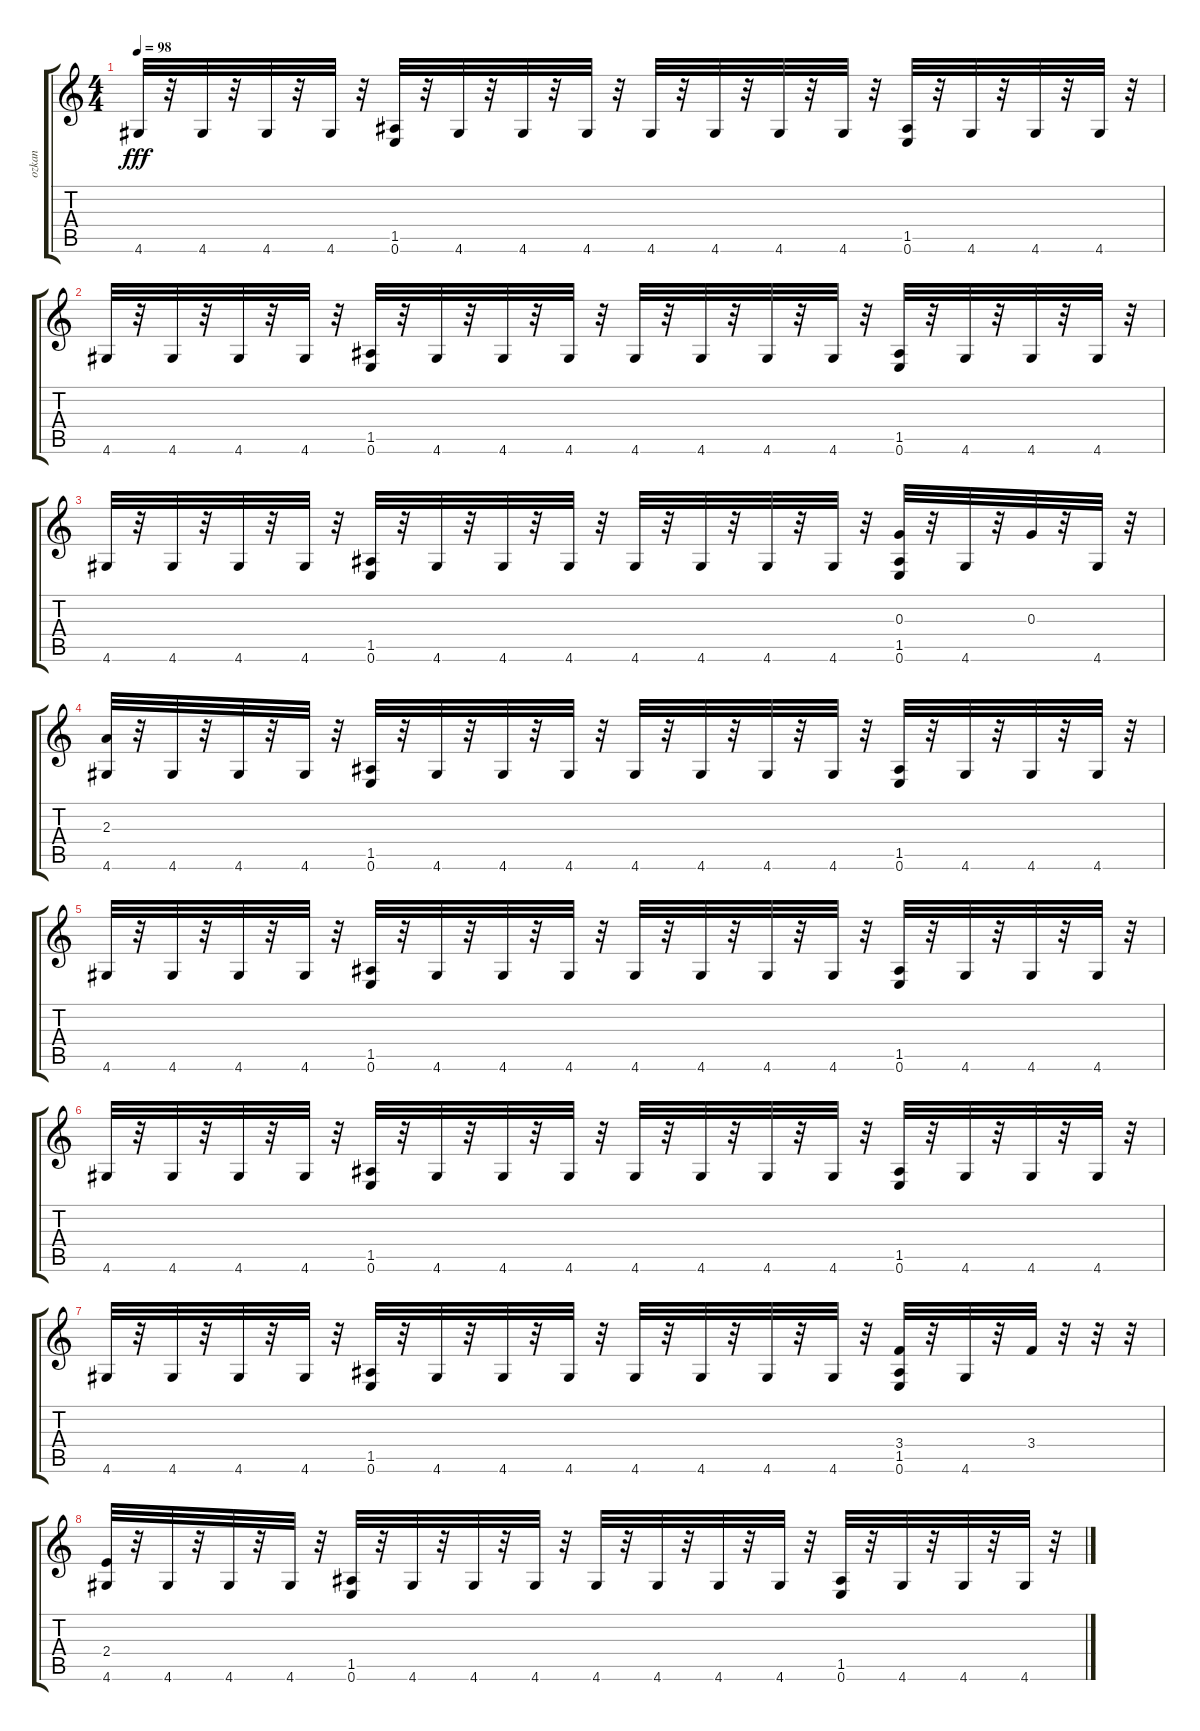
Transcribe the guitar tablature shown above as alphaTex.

\track ("ozkan" "ozkan") {instrument electricbassfinger}
\staff {score tabs}
\tuning (E4 B3 G3 D3 A2 E2) {hide}
\ts (4 4)
\tempo 98
\clef g2
\ks c
4.6.32{dy fff} r.32 4.6.32 r.32 4.6.32 r.32 4.6.32 r.32 (1.5 0.6).32 r.32 4.6.32 r.32 4.6.32 r.32 4.6.32 r.32 4.6.32 r.32 4.6.32 r.32 4.6.32 r.32 4.6.32 r.32 (1.5 0.6).32 r.32 4.6.32 r.32 4.6.32 r.32 4.6.32 r.32 |
4.6.32 r.32 4.6.32 r.32 4.6.32 r.32 4.6.32 r.32 (1.5 0.6).32 r.32 4.6.32 r.32 4.6.32 r.32 4.6.32 r.32 4.6.32 r.32 4.6.32 r.32 4.6.32 r.32 4.6.32 r.32 (1.5 0.6).32 r.32 4.6.32 r.32 4.6.32 r.32 4.6.32 r.32 |
4.6.32 r.32 4.6.32 r.32 4.6.32 r.32 4.6.32 r.32 (1.5 0.6).32 r.32 4.6.32 r.32 4.6.32 r.32 4.6.32 r.32 4.6.32 r.32 4.6.32 r.32 4.6.32 r.32 4.6.32 r.32 (0.3 1.5 0.6).32 r.32 4.6.32 r.32 0.3.32 r.32 4.6.32 r.32 |
(2.3 4.6).32 r.32 4.6.32 r.32 4.6.32 r.32 4.6.32 r.32 (1.5 0.6).32 r.32 4.6.32 r.32 4.6.32 r.32 4.6.32 r.32 4.6.32 r.32 4.6.32 r.32 4.6.32 r.32 4.6.32 r.32 (1.5 0.6).32 r.32 4.6.32 r.32 4.6.32 r.32 4.6.32 r.32 |
4.6.32 r.32 4.6.32 r.32 4.6.32 r.32 4.6.32 r.32 (1.5 0.6).32 r.32 4.6.32 r.32 4.6.32 r.32 4.6.32 r.32 4.6.32 r.32 4.6.32 r.32 4.6.32 r.32 4.6.32 r.32 (1.5 0.6).32 r.32 4.6.32 r.32 4.6.32 r.32 4.6.32 r.32 |
4.6.32 r.32 4.6.32 r.32 4.6.32 r.32 4.6.32 r.32 (1.5 0.6).32 r.32 4.6.32 r.32 4.6.32 r.32 4.6.32 r.32 4.6.32 r.32 4.6.32 r.32 4.6.32 r.32 4.6.32 r.32 (1.5 0.6).32 r.32 4.6.32 r.32 4.6.32 r.32 4.6.32 r.32 |
4.6.32 r.32 4.6.32 r.32 4.6.32 r.32 4.6.32 r.32 (1.5 0.6).32 r.32 4.6.32 r.32 4.6.32 r.32 4.6.32 r.32 4.6.32 r.32 4.6.32 r.32 4.6.32 r.32 4.6.32 r.32 (3.4 1.5 0.6).32 r.32 4.6.32 r.32 3.4.32 r.32 r.32 r.32 |
(2.4 4.6).32 r.32 4.6.32 r.32 4.6.32 r.32 4.6.32 r.32 (1.5 0.6).32 r.32 4.6.32 r.32 4.6.32 r.32 4.6.32 r.32 4.6.32 r.32 4.6.32 r.32 4.6.32 r.32 4.6.32 r.32 (1.5 0.6).32 r.32 4.6.32 r.32 4.6.32 r.32 4.6.32 r.32
